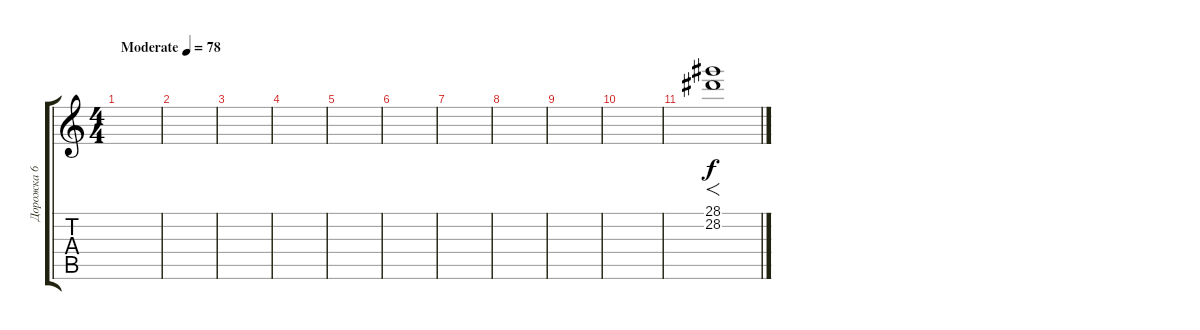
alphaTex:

\track ("Дорожка 6" "Дорожка 6") {instrument stringensemble1}
\staff {score tabs}
\tuning (E4 B3 G3 D3 A2 E2) {hide}
\ts (4 4)
\tempo (78 "Moderate")
\clef g2
\ks c
|
|
|
|
|
|
|
|
|
|
(28.1 28.2).1{f}
